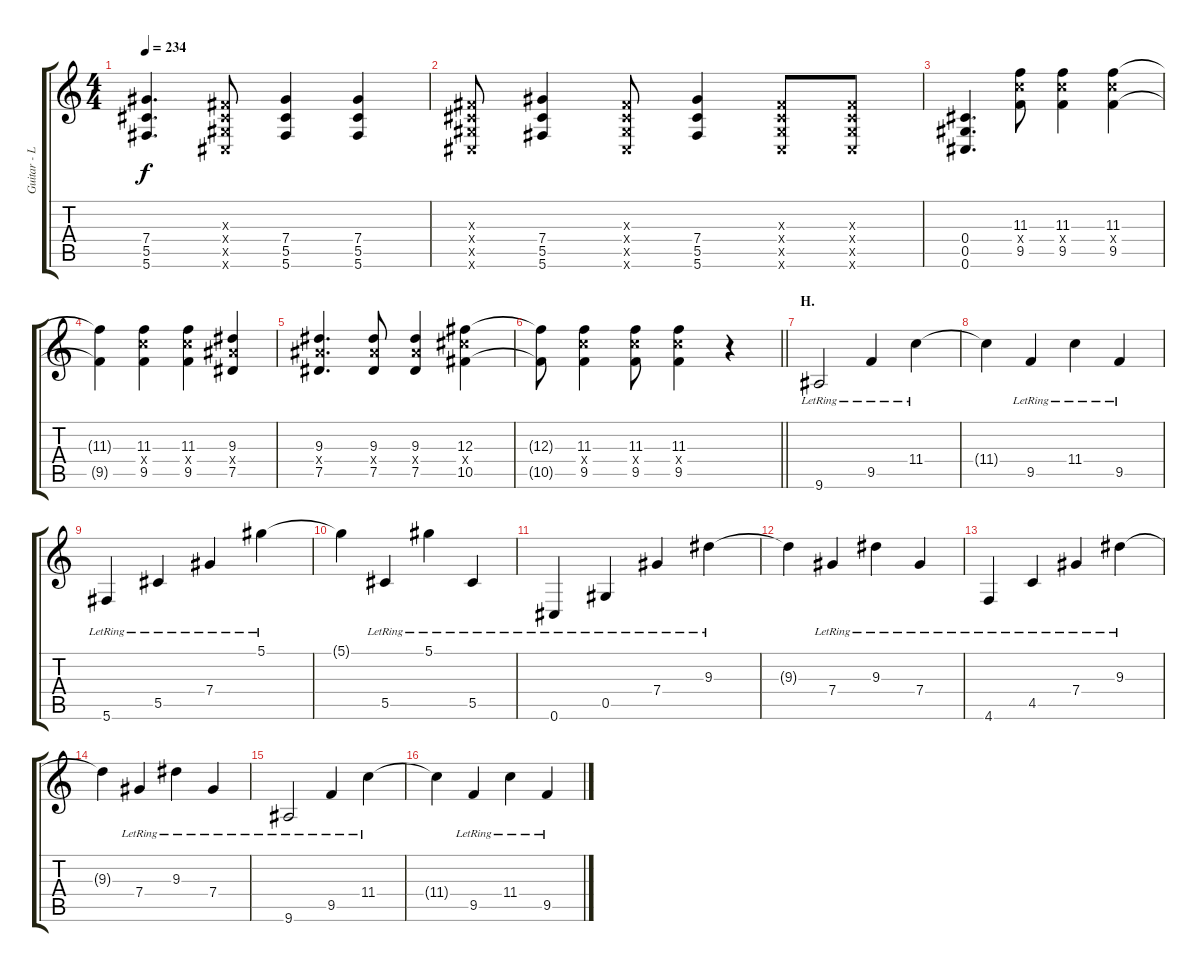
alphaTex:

\track ("Guitar - Left" "Guitar - L") {instrument distortionguitar}
\staff {score tabs}
\tuning (Eb4 Bb3 Gb3 Db3 Ab2 Db2) {hide}
\ts (4 4)
\tempo 234
\clef g2
\ks c
(7.4 5.5 5.6).4{d dy f} (0.3{x} 0.4{x} 0.5{x} 0.6{x}).8 (7.4 5.5 5.6).4 (7.4 5.5 5.6).4 |
(0.3{x} 0.4{x} 0.5{x} 0.6{x}).8 (7.4 5.5 5.6).4 (0.3{x} 0.4{x} 0.5{x} 0.6{x}).8 (7.4 5.5 5.6).4 (0.3{x} 0.4{x} 0.5{x} 0.6{x}).8 (0.3{x} 0.4{x} 0.5{x} 0.6{x}).8 |
(0.4 0.5 0.6).4{d} (11.3 11.4{x} 9.5).8 (11.3 11.4{x} 9.5).4 (11.3 11.4{x} 9.5).4 |
(11.3{t} 9.5{t}).4 (11.3 11.4{x} 9.5).4 (11.3 11.4{x} 9.5).4 (9.3 9.4{x} 7.5).4 |
(9.3 9.4{x} 7.5).4{d} (9.3 9.4{x} 7.5).8 (9.3 9.4{x} 7.5).4 (12.3 12.4{x} 10.5).4 |
\barLineRight lightlight
(12.3{t} 10.5{t}).8 (11.3 11.4{x} 9.5).4 (11.3 11.4{x} 9.5).8 (11.3 11.4{x} 9.5).4 r.4 |
\section ("" "H.")
9.6{lr}.2 9.5{lr}.4 11.4{lr}.4 |
11.4{t}.4 9.5{lr}.4 11.4{lr}.4 9.5{lr}.4 |
5.6{lr}.4 5.5{lr}.4 7.4{lr}.4 5.1{lr}.4 |
5.1{t}.4 5.5{lr}.4 5.1{lr}.4 5.5{lr}.4 |
0.6{lr}.4 0.5{lr}.4 7.4{lr}.4 9.3{lr}.4 |
9.3{t}.4 7.4{lr}.4 9.3{lr}.4 7.4{lr}.4 |
4.6{lr}.4 4.5{lr}.4 7.4{lr}.4 9.3{lr}.4 |
9.3{t}.4 7.4{lr}.4 9.3{lr}.4 7.4{lr}.4 |
9.6{lr}.2 9.5{lr}.4 11.4{lr}.4 |
11.4{t}.4 9.5{lr}.4 11.4{lr}.4 9.5{lr}.4
